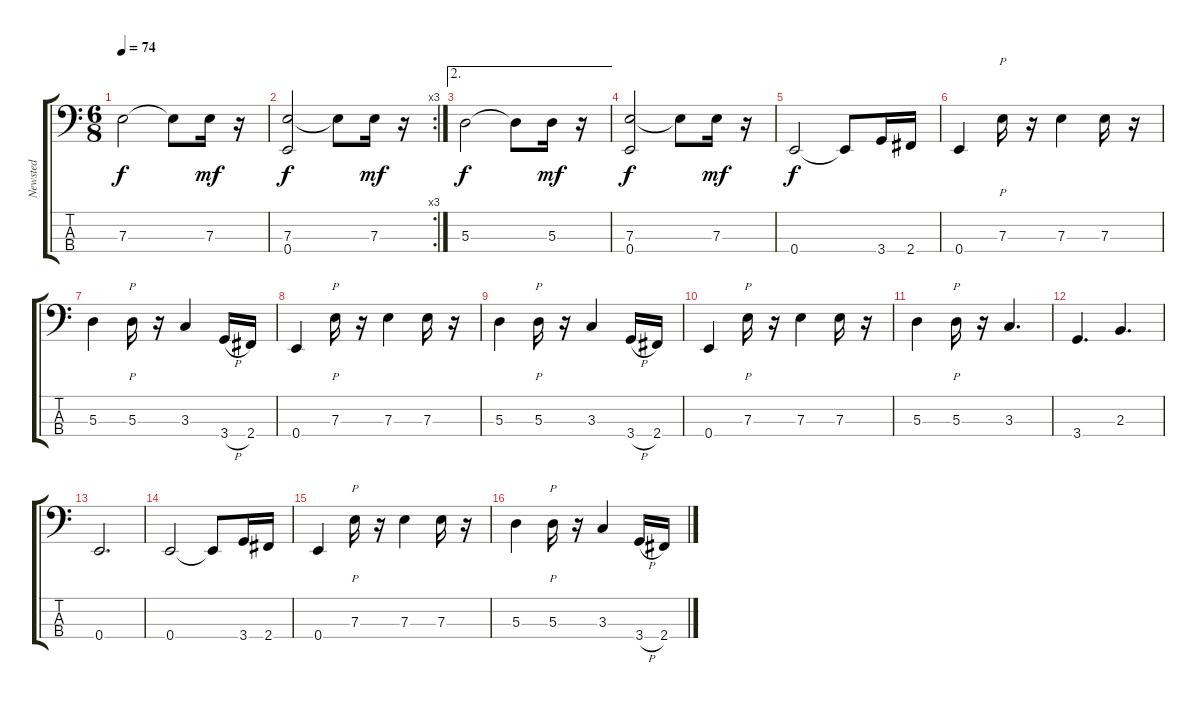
\track ("Newsted" "Newsted") {instrument electricbassfinger}
\staff {score tabs}
\tuning (G2 D2 A1 E1) {hide}
\ts (6 8)
\tempo 74
\clef f4
\ks c
7.3.2{dy f} 7.3{t}.8 7.3.16{dy mf} r.16 |
\rc 3
(7.3 0.4).2{dy f} 7.3{t}.8 7.3.16{dy mf} r.16 |
\ae 2
5.3.2{dy f} 5.3{t}.8 5.3.16{dy mf} r.16 |
(7.3 0.4).2{dy f} 7.3{t}.8 7.3.16{dy mf} r.16 |
0.4.2{dy f} 0.4{t}.8 3.4.16 2.4.16 |
0.4.4 7.3.16{p} r.16 7.3.4 7.3.16 r.16 |
5.3.4 5.3.16{p} r.16 3.3.4 3.4{h}.16 2.4.16 |
0.4.4 7.3.16{p} r.16 7.3.4 7.3.16 r.16 |
5.3.4 5.3.16{p} r.16 3.3.4 3.4{h}.16 2.4.16 |
0.4.4 7.3.16{p} r.16 7.3.4 7.3.16 r.16 |
5.3.4 5.3.16{p} r.16 3.3.4{d} |
3.4.4{d} 2.3.4{d} |
0.4.2{d} |
0.4.2 0.4{t}.8 3.4.16 2.4.16 |
0.4.4 7.3.16{p} r.16 7.3.4 7.3.16 r.16 |
5.3.4 5.3.16{p} r.16 3.3.4 3.4{h}.16 2.4.16
